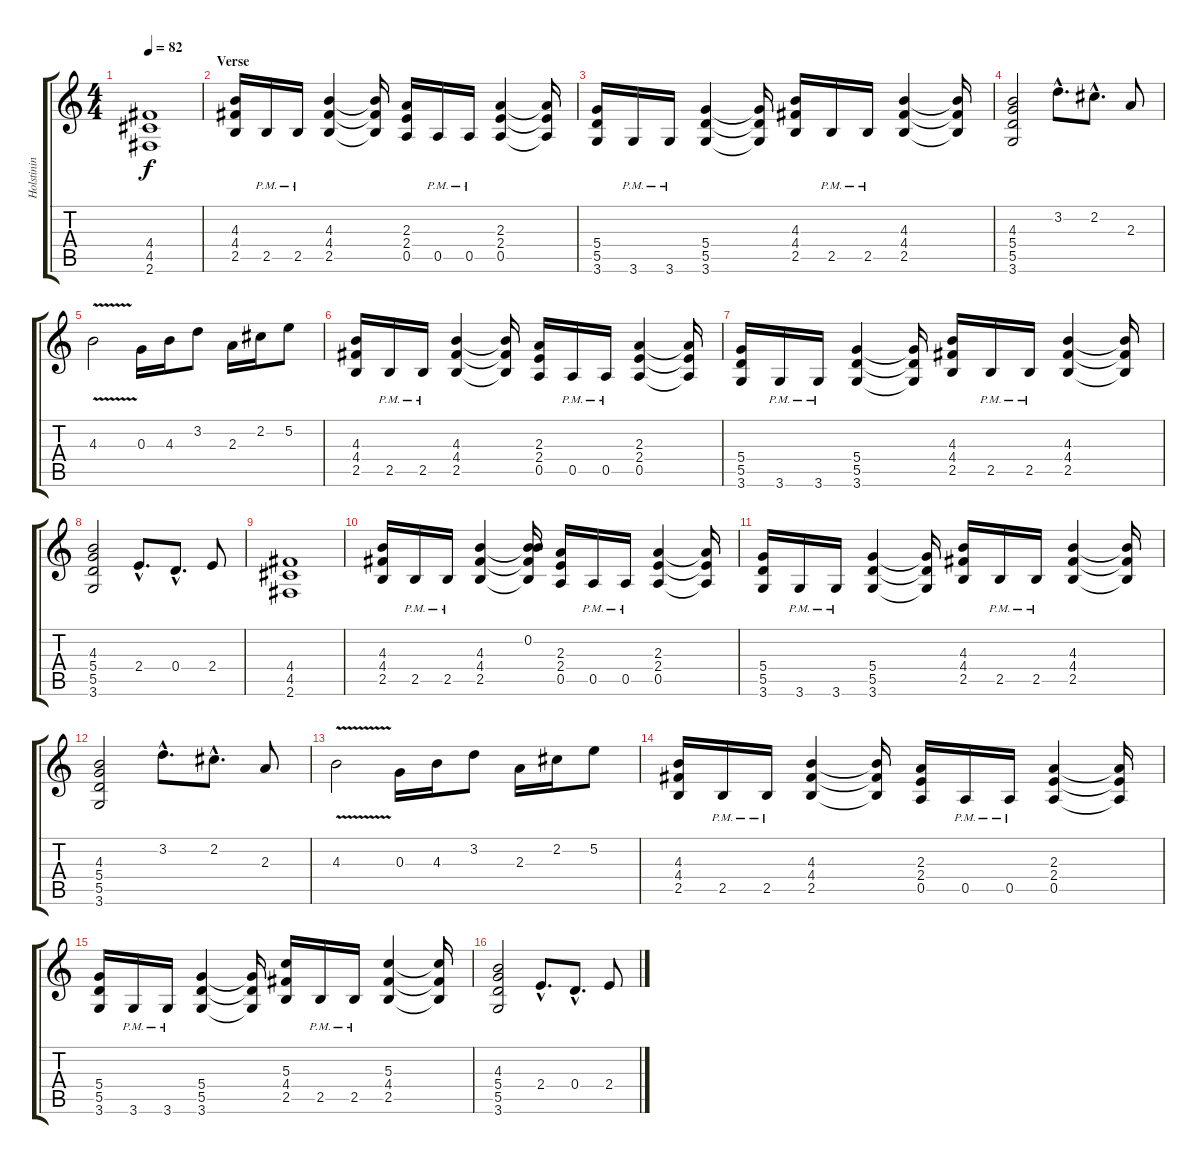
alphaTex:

\track ("Holstinin" "Holstinin") {instrument distortionguitar}
\staff {score tabs}
\tuning (E4 B3 G3 D3 A2 E2) {hide}
\ts (4 4)
\tempo 82
\clef g2
\ks c
(4.4 4.5 2.6).1{dy f} |
\section ("" "Verse")
(4.3 4.4 2.5).16 2.5{pm}.16 2.5{pm}.16 (4.3 4.4 2.5).4 (4.3{t} 4.4{t} 2.5{t}).16 (2.3 2.4 0.5).16 0.5{pm}.16 0.5{pm}.16 (2.3 2.4 0.5).4 (2.3{t} 2.4{t} 0.5{t}).16 |
(5.4 5.5 3.6).16 3.6{pm}.16 3.6{pm}.16 (5.4 5.5 3.6).4 (5.4{t} 5.5{t} 3.6{t}).16 (4.3 4.4 2.5).16 2.5{pm}.16 2.5{pm}.16 (4.3 4.4 2.5).4 (4.3{t} 4.4{t} 2.5{t}).16 |
(4.3 5.4 5.5 3.6).2 3.2{hac}.8{d} 2.2{hac}.8{d} 2.3.8 |
4.3{v}.2 0.3.16 4.3.16 3.2.8 2.3.16 2.2.16 5.2.8 |
(4.3 4.4 2.5).16 2.5{pm}.16 2.5{pm}.16 (4.3 4.4 2.5).4 (4.3{t} 4.4{t} 2.5{t}).16 (2.3 2.4 0.5).16 0.5{pm}.16 0.5{pm}.16 (2.3 2.4 0.5).4 (2.3{t} 2.4{t} 0.5{t}).16 |
(5.4 5.5 3.6).16 3.6{pm}.16 3.6{pm}.16 (5.4 5.5 3.6).4 (5.4{t} 5.5{t} 3.6{t}).16 (4.3 4.4 2.5).16 2.5{pm}.16 2.5{pm}.16 (4.3 4.4 2.5).4 (4.3{t} 4.4{t} 2.5{t}).16 |
(4.3 5.4 5.5 3.6).2 2.4{hac}.8{d} 0.4{hac}.8{d} 2.4.8 |
(4.4 4.5 2.6).1 |
(4.3 4.4 2.5).16 2.5{pm}.16 2.5{pm}.16 (4.3 4.4 2.5).4 (0.2 4.3{t} 4.4{t} 2.5{t}).16 (2.3 2.4 0.5).16 0.5{pm}.16 0.5{pm}.16 (2.3 2.4 0.5).4 (2.3{t} 2.4{t} 0.5{t}).16 |
(5.4 5.5 3.6).16 3.6{pm}.16 3.6{pm}.16 (5.4 5.5 3.6).4 (5.4{t} 5.5{t} 3.6{t}).16 (4.3 4.4 2.5).16 2.5{pm}.16 2.5{pm}.16 (4.3 4.4 2.5).4 (4.3{t} 4.4{t} 2.5{t}).16 |
(4.3 5.4 5.5 3.6).2 3.2{hac}.8{d} 2.2{hac}.8{d} 2.3.8 |
4.3{v}.2 0.3.16 4.3.16 3.2.8 2.3.16 2.2.16 5.2.8 |
(4.3 4.4 2.5).16 2.5{pm}.16 2.5{pm}.16 (4.3 4.4 2.5).4 (4.3{t} 4.4{t} 2.5{t}).16 (2.3 2.4 0.5).16 0.5{pm}.16 0.5{pm}.16 (2.3 2.4 0.5).4 (2.3{t} 2.4{t} 0.5{t}).16 |
(5.4 5.5 3.6).16 3.6{pm}.16 3.6{pm}.16 (5.4 5.5 3.6).4 (5.4{t} 5.5{t} 3.6{t}).16 (5.3 4.4 2.5).16 2.5{pm}.16 2.5{pm}.16 (5.3 4.4 2.5).4 (5.3{t} 4.4{t} 2.5{t}).16 |
(4.3 5.4 5.5 3.6).2 2.4{hac}.8{d} 0.4{hac}.8{d} 2.4.8
